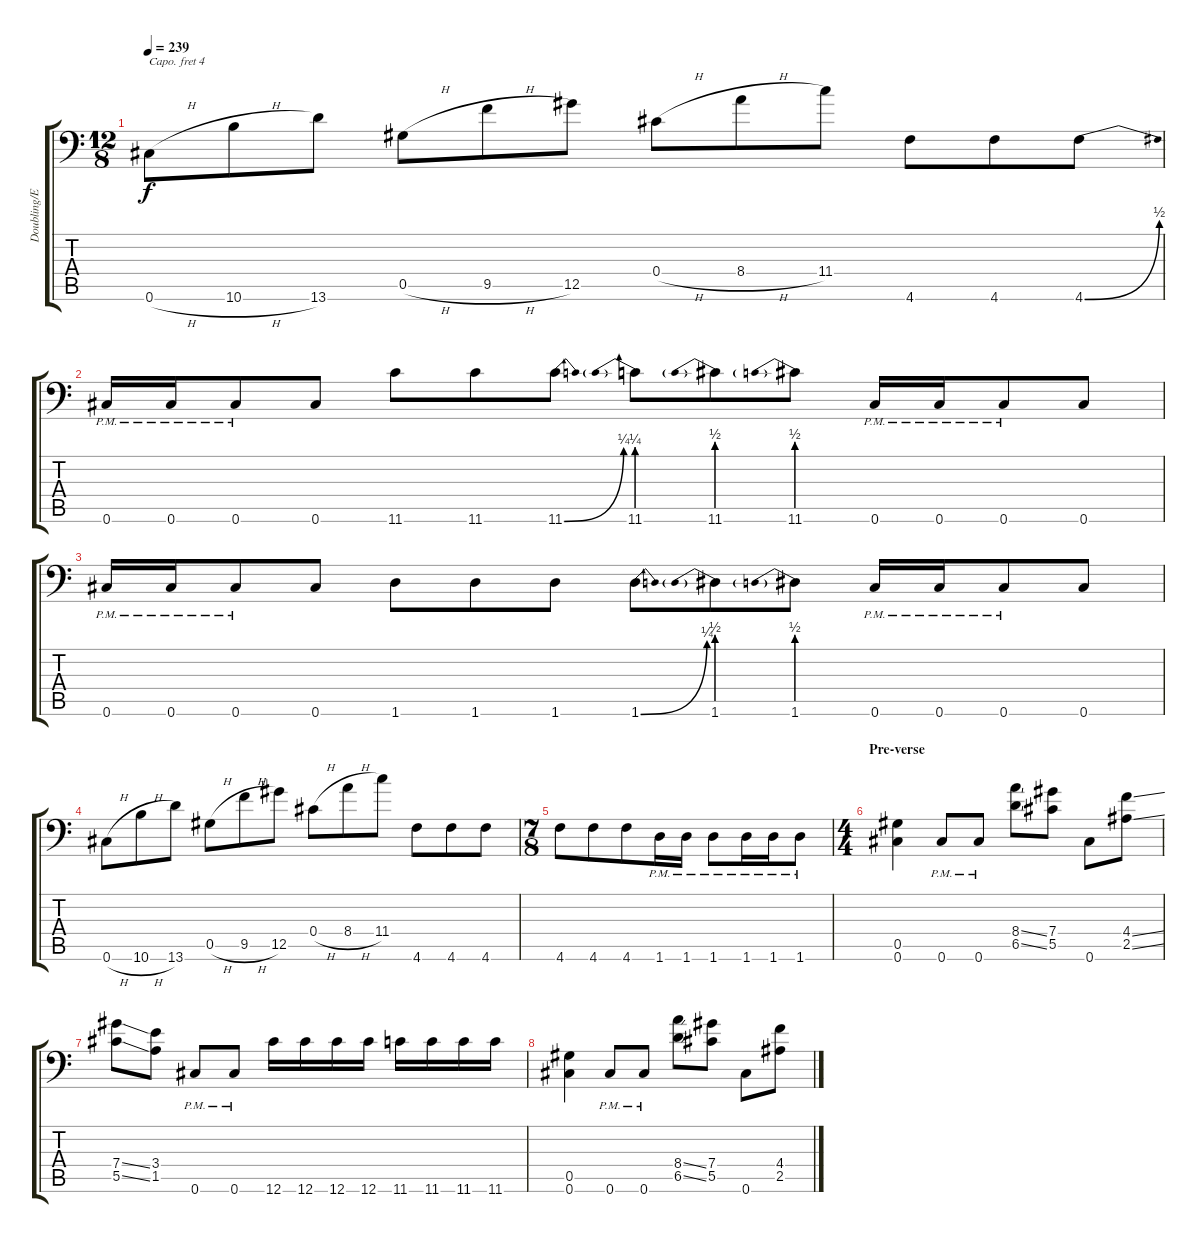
\track ("Doubling/Extras" "Doubling/E") {instrument distortionguitar}
\staff {score tabs}
\capo 4
\tuning (B3 Gb3 D3 A2 E2 A1) {hide}
\ts (12 8)
\tempo 239
\clef f4
\ks c
0.6{h}.8{dy f} 10.6{h}.8 13.6.8 0.5{h}.8 9.5{h}.8 12.5.8 0.4{h}.8 8.4{h}.8 11.4.8 4.6.8 4.6.8 4.6{be (bend 0 0 60 2)}.8 |
0.6{pm}.16 0.6{pm}.16 0.6{pm}.8 0.6.8 11.6.8 11.6.8 11.6{be (bend 0 0 60 1)}.8 11.6{be (prebend 0 1 60 1)}.8 11.6{be (prebend 0 2 60 2)}.8 11.6{be (prebend 0 2 60 2)}.8 0.6{pm}.16 0.6{pm}.16 0.6{pm}.8 0.6.8 |
0.6{pm}.16 0.6{pm}.16 0.6{pm}.8 0.6.8 1.6.8 1.6.8 1.6.8 1.6{be (bend 0 0 60 1)}.8 1.6{be (prebend 0 2 60 2)}.8 1.6{be (prebend 0 2 60 2)}.8 0.6{pm}.16 0.6{pm}.16 0.6{pm}.8 0.6.8 |
0.6{h}.8 10.6{h}.8 13.6.8 0.5{h}.8 9.5{h}.8 12.5.8 0.4{h}.8 8.4{h}.8 11.4.8 4.6.8 4.6.8 4.6.8 |
\ts (7 8)
4.6.8 4.6.8 4.6.8 1.6{pm}.16 1.6{pm}.16 1.6{pm}.8 1.6{pm}.16 1.6{pm}.16 1.6{pm}.8 |
\ts (4 4)
\section ("" "Pre-verse")
(0.5 0.6).4 0.6{pm}.8 0.6{pm}.8 (8.4{ss} 6.5{ss}).8 (7.4 5.5).8 0.6.8 (4.4{ss} 2.5{ss}).8 |
(7.4{ss} 5.5{ss}).8 (3.4 1.5).8 0.6{pm}.8 0.6{pm}.8 12.6.16 12.6.16 12.6.16 12.6.16 11.6.16 11.6.16 11.6.16 11.6.16 |
(0.5 0.6).4 0.6{pm}.8 0.6{pm}.8 (8.4{ss} 6.5{ss}).8 (7.4 5.5).8 0.6.8 (4.4{ss} 2.5{ss}).8
